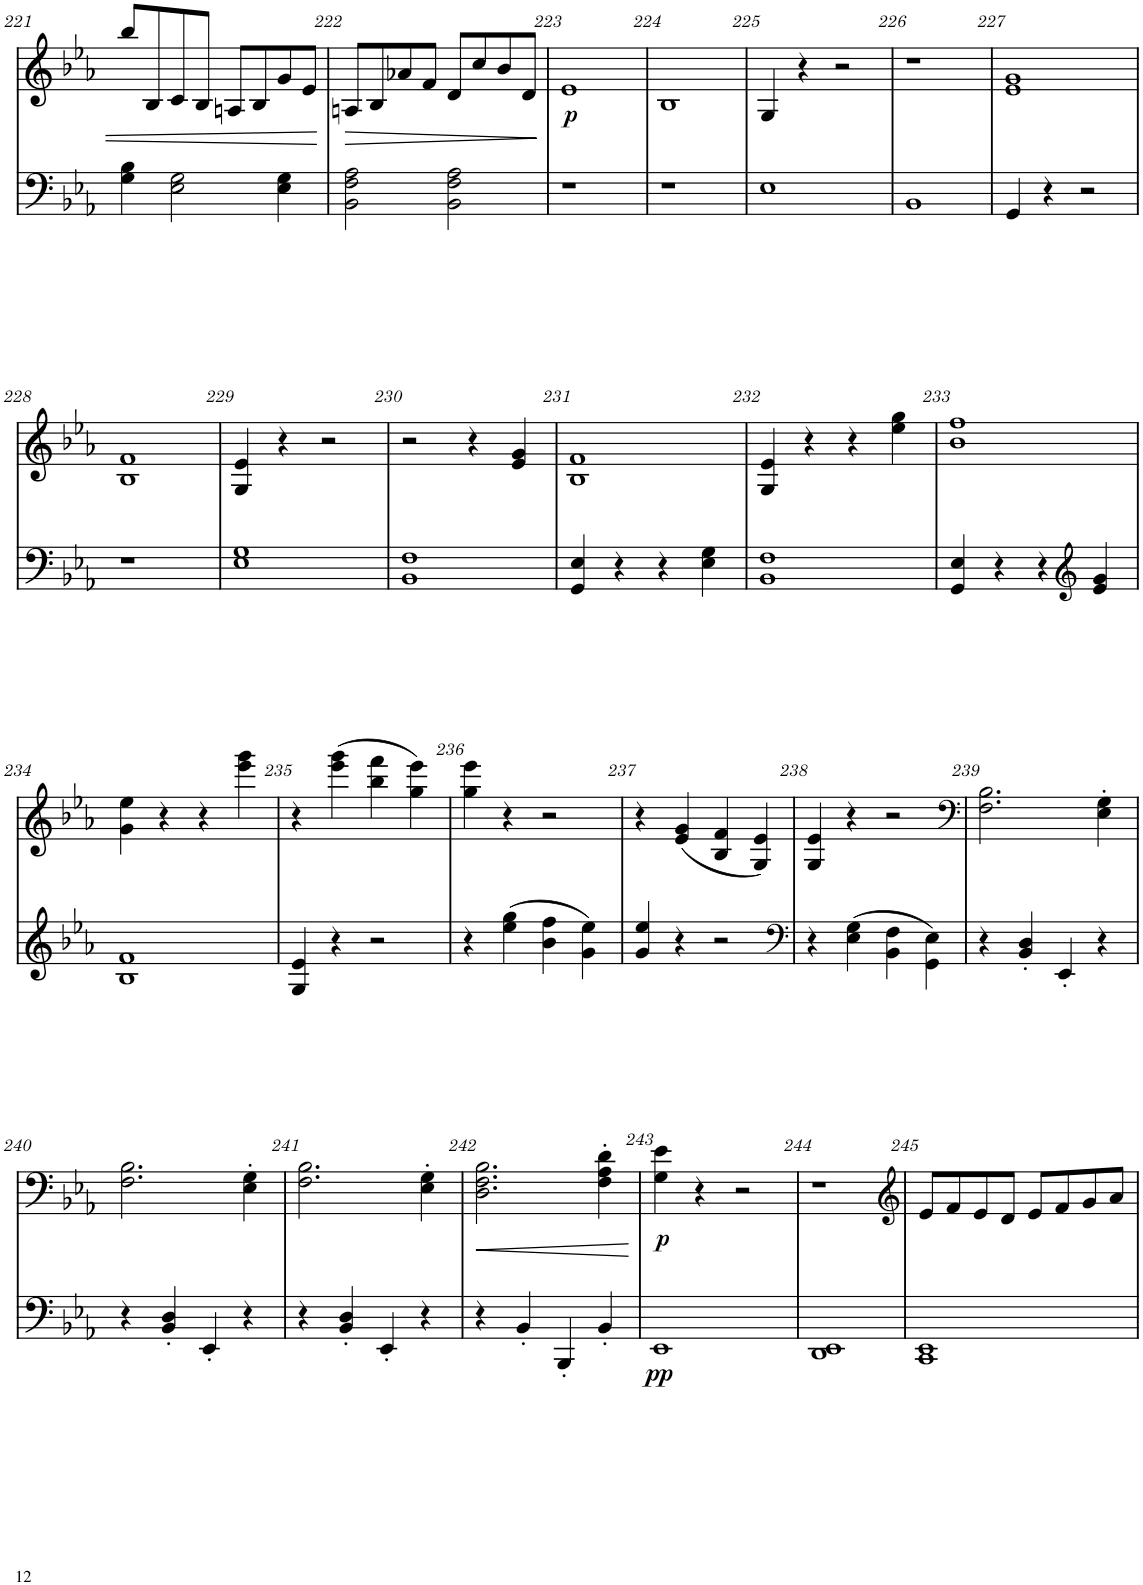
**kern	**dynam	**kern	**text	**dynam
*part2	*part2	*part1	*part1	*part1
*staff2	*staff2	*staff1	*staff1	*staff1
*I"piano	*	*I"piano	*	*
*I'Pno	*	*I'Pno	*	*
!!LO:PB:g=z
*clefF4	*	*clefG2	*	*
*k[b-e-a-]	*	*k[b-e-a-]	*	*
*E-:	*	*E-:	*	*
*M2/2	*	*M2/2	*	*
*met(c|)	*	*met(c|)	*	*
=221	=221	=221	=221	=221
4G\ 4B-\	.	8bb-/L	.	.
.	.	8B-/	.	.
2E-\ 2G\	.	8c/	.	.
.	.	8B-/J	.	.
.	.	8An/L	.	.
.	.	8B-/	.	.
4E-\ 4G\	.	8g/	.	.
.	.	8e-/J	.	.
=222	=222	=222	=222	=222
!	!	!	!	!LO:HP:b
2BB-\ 2F\ 2A-\	.	8An/L	.	>
.	.	8B-/	.	.
.	.	8a-X/	.	.
.	.	8f/J	.	.
2BB-\ 2F\ 2A-\	.	8d/L	.	.
.	.	8cc/	.	.
.	.	8b-/	.	.
.	.	8d/J	.	.
.	.	.	.	]
=223	=223	=223	=223	=223
!	!	!	!LO:LY:b	!
1r	.	1e-	.	.
=224	=224	=224	=224	=224
1r	.	1B-	.	.
=225	=225	=225	=225	=225
1E-	.	4G/	.	.
.	.	4r	.	.
.	.	2r	.	.
=226	=226	=226	=226	=226
1BB-	.	1r	.	.
=227	=227	=227	=227	=227
4GG/	.	1e- 1g	.	.
4r	.	.	.	.
2r	.	.	.	.
!!LO:LB:g=z
=228	=228	=228	=228	=228
1r	.	1B- 1f	.	.
=229	=229	=229	=229	=229
1E- 1G	.	4G/ 4e-/	.	.
.	.	4r	.	.
.	.	2r	.	.
=230	=230	=230	=230	=230
1BB- 1F	.	2r	.	.
.	.	4r	.	.
.	.	4e-/ 4g/	.	.
=231	=231	=231	=231	=231
4GG/ 4E-/	.	1B- 1f	.	.
4r	.	.	.	.
4r	.	.	.	.
4E-\ 4G\	.	.	.	.
=232	=232	=232	=232	=232
1BB- 1F	.	4G/ 4e-/	.	.
.	.	4r	.	.
.	.	4r	.	.
.	.	4ee-\ 4gg\	.	.
=233	=233	=233	=233	=233
4GG/ 4E-/	.	1b- 1ff	.	.
4r	.	.	.	.
4r	.	.	.	.
*clefG2	*	*	*	*
4e-/ 4g/	.	.	.	.
!!LO:LB:g=z
=234	=234	=234	=234	=234
1B- 1f	.	4g\ 4ee-\	.	.
.	.	4r	.	.
.	.	4r	.	.
.	.	4eee-\ 4ggg\	.	.
=235	=235	=235	=235	=235
4G/ 4e-/	.	4r	.	.
4r	.	(4eee-\ 4ggg\	.	.
2r	.	4bb-\ 4fff\	.	.
.	.	4gg\ 4eee-\)	.	.
=236	=236	=236	=236	=236
4r	.	4gg\ 4eee-\	.	.
(4ee-\ 4gg\	.	4r	.	.
4b-\ 4ff\	.	2r	.	.
4g\ 4ee-\)	.	.	.	.
=237	=237	=237	=237	=237
4g/ 4ee-/	.	4r	.	.
4r	.	(4e-/ 4g/	.	.
2r	.	4B-/ 4f/	.	.
.	.	4G/ 4e-/)	.	.
=238	=238	=238	=238	=238
*clefF4	*	*	*	*
4r	.	4G/ 4e-/	.	.
(4E-\ 4G\	.	4r	.	.
4BB-\ 4F\	.	2r	.	.
4GG\ 4E-\)	.	.	.	.
=239	=239	=239	=239	=239
*	*	*clefF4	*	*
4r	.	2.F\ 2.B-\	.	.
4BB-/' 4D/'	.	.	.	.
4EE-'/	.	.	.	.
4r	.	4E-\' 4G\'	.	.
!!LO:LB:g=z
=240	=240	=240	=240	=240
4r	.	2.F\ 2.B-\	.	.
4BB-/' 4D/'	.	.	.	.
4EE-'/	.	.	.	.
4r	.	4E-\' 4G\'	.	.
=241	=241	=241	=241	=241
4r	.	2.F\ 2.B-\	.	.
4BB-/' 4D/'	.	.	.	.
4EE-'/	.	.	.	.
4r	.	4E-\' 4G\'	.	.
=242	=242	=242	=242	=242
!	!	!	!	!LO:HP:b
4r	.	2.D\ 2.F\ 2.B-\	.	<
4BB-'/	.	.	.	.
4BBB-'/	.	.	.	.
4BB-'/	.	4F\' 4A-\' 4d\'	.	.
.	.	.	.	[
=243	=243	=243	=243	=243
!	!LO:DY:b	!	!LO:LY:b	!
1EE-	pp	4G\ 4e-\	.	.
.	.	4r	.	.
.	.	2r	.	.
=244	=244	=244	=244	=244
1DD 1EE-	.	1r	.	.
=245	=245	=245	=245	=245
*	*	*clefG2	*	*
1CC 1EE-	.	8e-/L	.	.
.	.	8f/	.	.
.	.	8e-/	.	.
.	.	8d/J	.	.
.	.	8e-/L	.	.
.	.	8f/	.	.
.	.	8g/	.	.
.	.	8a-/J	.	.
=	=	=	=	=
*-	*-	*-	*-	*-
